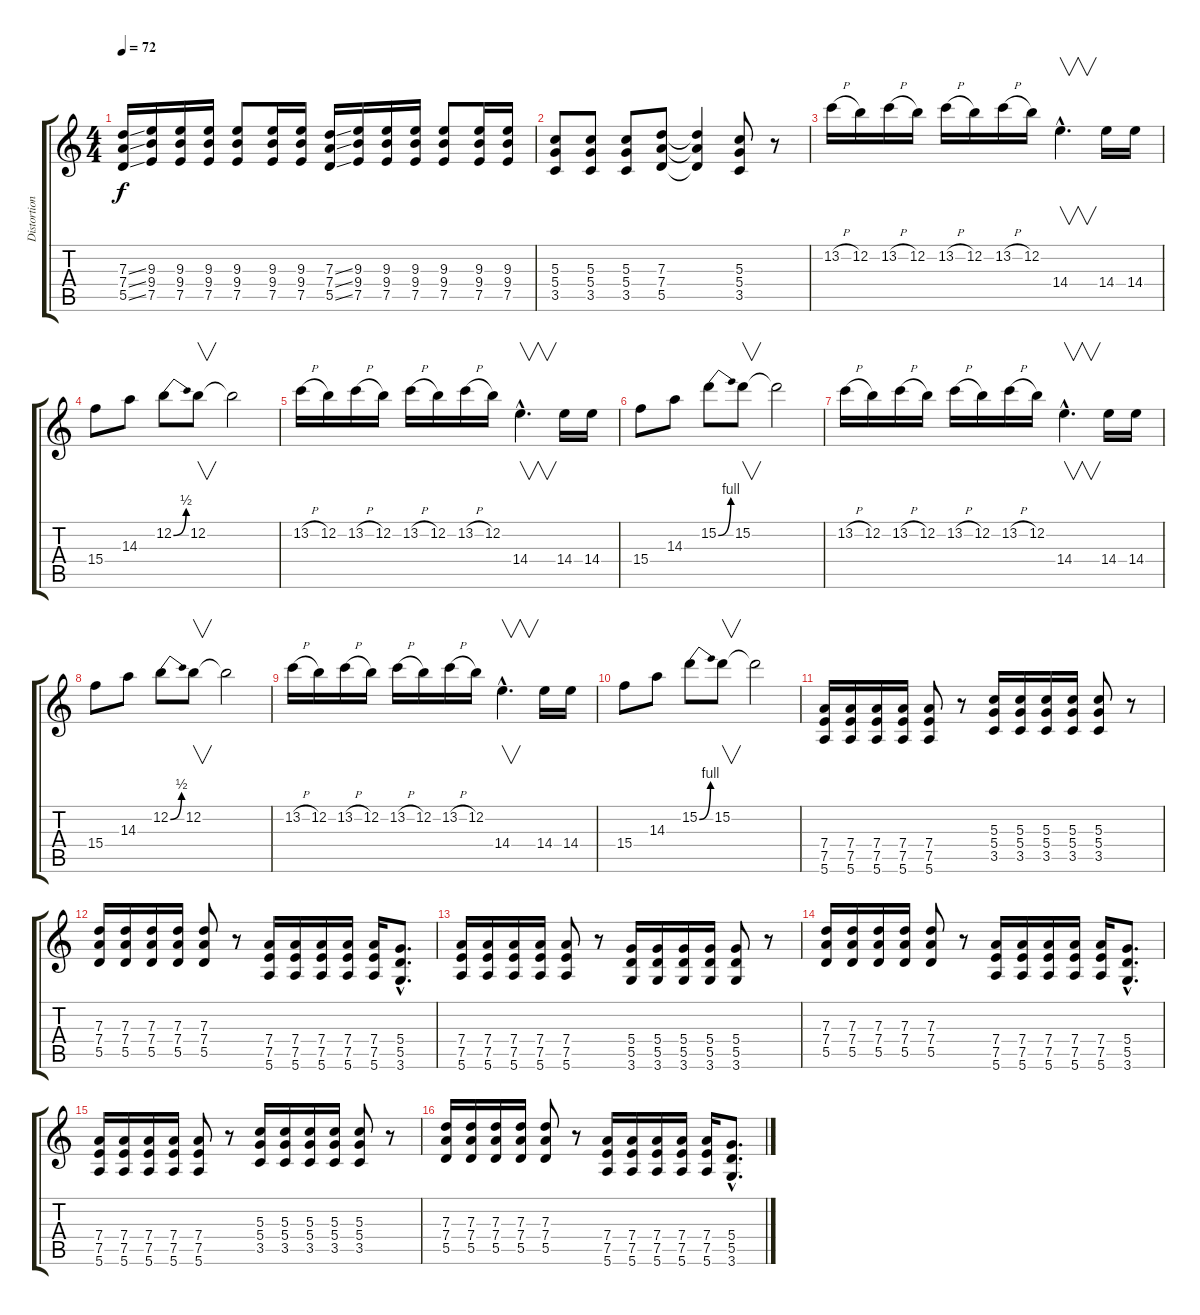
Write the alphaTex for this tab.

\track ("Distortion Guitar" "Distortion") {instrument distortionguitar}
\staff {score tabs}
\tuning (E4 B3 G3 D3 A2 E2) {hide}
\ts (4 4)
\tempo 72
\clef g2
\ks c
(7.3{ss} 7.4{ss} 5.5{ss}).16{dy f} (9.3 9.4 7.5).16 (9.3 9.4 7.5).16 (9.3 9.4 7.5).16 (9.3 9.4 7.5).8 (9.3 9.4 7.5).16 (9.3 9.4 7.5).16 (7.3{ss} 7.4{ss} 5.5{ss}).16 (9.3 9.4 7.5).16 (9.3 9.4 7.5).16 (9.3 9.4 7.5).16 (9.3 9.4 7.5).8 (9.3 9.4 7.5).16 (9.3 9.4 7.5).16 |
(5.3 5.4 3.5).8 (5.3 5.4 3.5).8 (5.3 5.4 3.5).8 (7.3 7.4 5.5).8 (7.3{t} 7.4{t} 5.5{t}).4 (5.3 5.4 3.5).8 r.8 |
13.2{h}.16 12.2.16 13.2{h}.16 12.2.16 13.2{h}.16 12.2.16 13.2{h}.16 12.2.16 14.4{hac}.4{v d} 14.4.16 14.4.16 |
15.4.8 14.3.8 12.2{be (bend 0 0 60 2)}.8 12.2.8{v} 12.2{t}.2 |
13.2{h}.16 12.2.16 13.2{h}.16 12.2.16 13.2{h}.16 12.2.16 13.2{h}.16 12.2.16 14.4{hac}.4{v d} 14.4.16 14.4.16 |
15.4.8 14.3.8 15.2{be (bend 0 0 60 4)}.8 15.2.8{v} 15.2{t}.2 |
13.2{h}.16 12.2.16 13.2{h}.16 12.2.16 13.2{h}.16 12.2.16 13.2{h}.16 12.2.16 14.4{hac}.4{v d} 14.4.16 14.4.16 |
15.4.8 14.3.8 12.2{be (bend 0 0 60 2)}.8 12.2.8{v} 12.2{t}.2 |
13.2{h}.16 12.2.16 13.2{h}.16 12.2.16 13.2{h}.16 12.2.16 13.2{h}.16 12.2.16 14.4{hac}.4{v d} 14.4.16 14.4.16 |
15.4.8 14.3.8 15.2{be (bend 0 0 60 4)}.8 15.2.8{v} 15.2{t}.2 |
(7.4 7.5 5.6).16 (7.4 7.5 5.6).16 (7.4 7.5 5.6).16 (7.4 7.5 5.6).16 (7.4 7.5 5.6).8 r.8 (5.3 5.4 3.5).16 (5.3 5.4 3.5).16 (5.3 5.4 3.5).16 (5.3 5.4 3.5).16 (5.3 5.4 3.5).8 r.8 |
(7.3 7.4 5.5).16 (7.3 7.4 5.5).16 (7.3 7.4 5.5).16 (7.3 7.4 5.5).16 (7.3 7.4 5.5).8 r.8 (7.4 7.5 5.6).16 (7.4 7.5 5.6).16 (7.4 7.5 5.6).16 (7.4 7.5 5.6).16 (7.4 7.5 5.6).16 (5.4{hac} 5.5{hac} 3.6{hac}).8{d} |
(7.4 7.5 5.6).16 (7.4 7.5 5.6).16 (7.4 7.5 5.6).16 (7.4 7.5 5.6).16 (7.4 7.5 5.6).8 r.8 (5.4 5.5 3.6).16 (5.4 5.5 3.6).16 (5.4 5.5 3.6).16 (5.4 5.5 3.6).16 (5.4 5.5 3.6).8 r.8 |
(7.3 7.4 5.5).16 (7.3 7.4 5.5).16 (7.3 7.4 5.5).16 (7.3 7.4 5.5).16 (7.3 7.4 5.5).8 r.8 (7.4 7.5 5.6).16 (7.4 7.5 5.6).16 (7.4 7.5 5.6).16 (7.4 7.5 5.6).16 (7.4 7.5 5.6).16 (5.4{hac} 5.5{hac} 3.6{hac}).8{d} |
(7.4 7.5 5.6).16 (7.4 7.5 5.6).16 (7.4 7.5 5.6).16 (7.4 7.5 5.6).16 (7.4 7.5 5.6).8 r.8 (5.3 5.4 3.5).16 (5.3 5.4 3.5).16 (5.3 5.4 3.5).16 (5.3 5.4 3.5).16 (5.3 5.4 3.5).8 r.8 |
(7.3 7.4 5.5).16 (7.3 7.4 5.5).16 (7.3 7.4 5.5).16 (7.3 7.4 5.5).16 (7.3 7.4 5.5).8 r.8 (7.4 7.5 5.6).16 (7.4 7.5 5.6).16 (7.4 7.5 5.6).16 (7.4 7.5 5.6).16 (7.4 7.5 5.6).16 (5.4{hac} 5.5{hac} 3.6{hac}).8{d}
